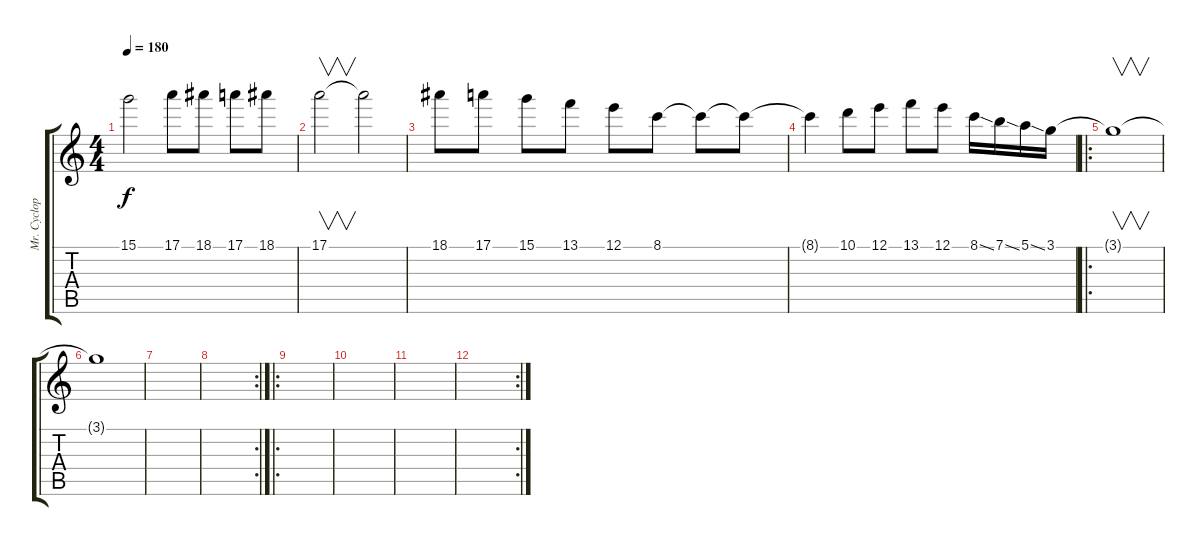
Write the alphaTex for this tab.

\track ("Mr. Cyclop Solo" "Mr. Cyclop") {instrument overdrivenguitar}
\staff {score tabs}
\tuning (E4 B3 G3 D3 A2 E2) {hide}
\ts (4 4)
\tempo 180
\clef g2
\ks c
15.1.2{dy f} 17.1.8 18.1.8 17.1.8 18.1.8 |
17.1.2{v} 17.1{t}.2 |
18.1.8 17.1.8 15.1.8 13.1.8 12.1.8 8.1.8 8.1{t}.8 8.1{t}.8 |
8.1{t}.4 10.1.8 12.1.8 13.1.8 12.1.8 8.1{ss}.16 7.1{ss}.16 5.1{ss}.16 3.1.16 |
\ro
3.1{t}.1{v} |
3.1{t}.1 |
|
\rc 2
|
\ro
|
|
|
\rc 2
